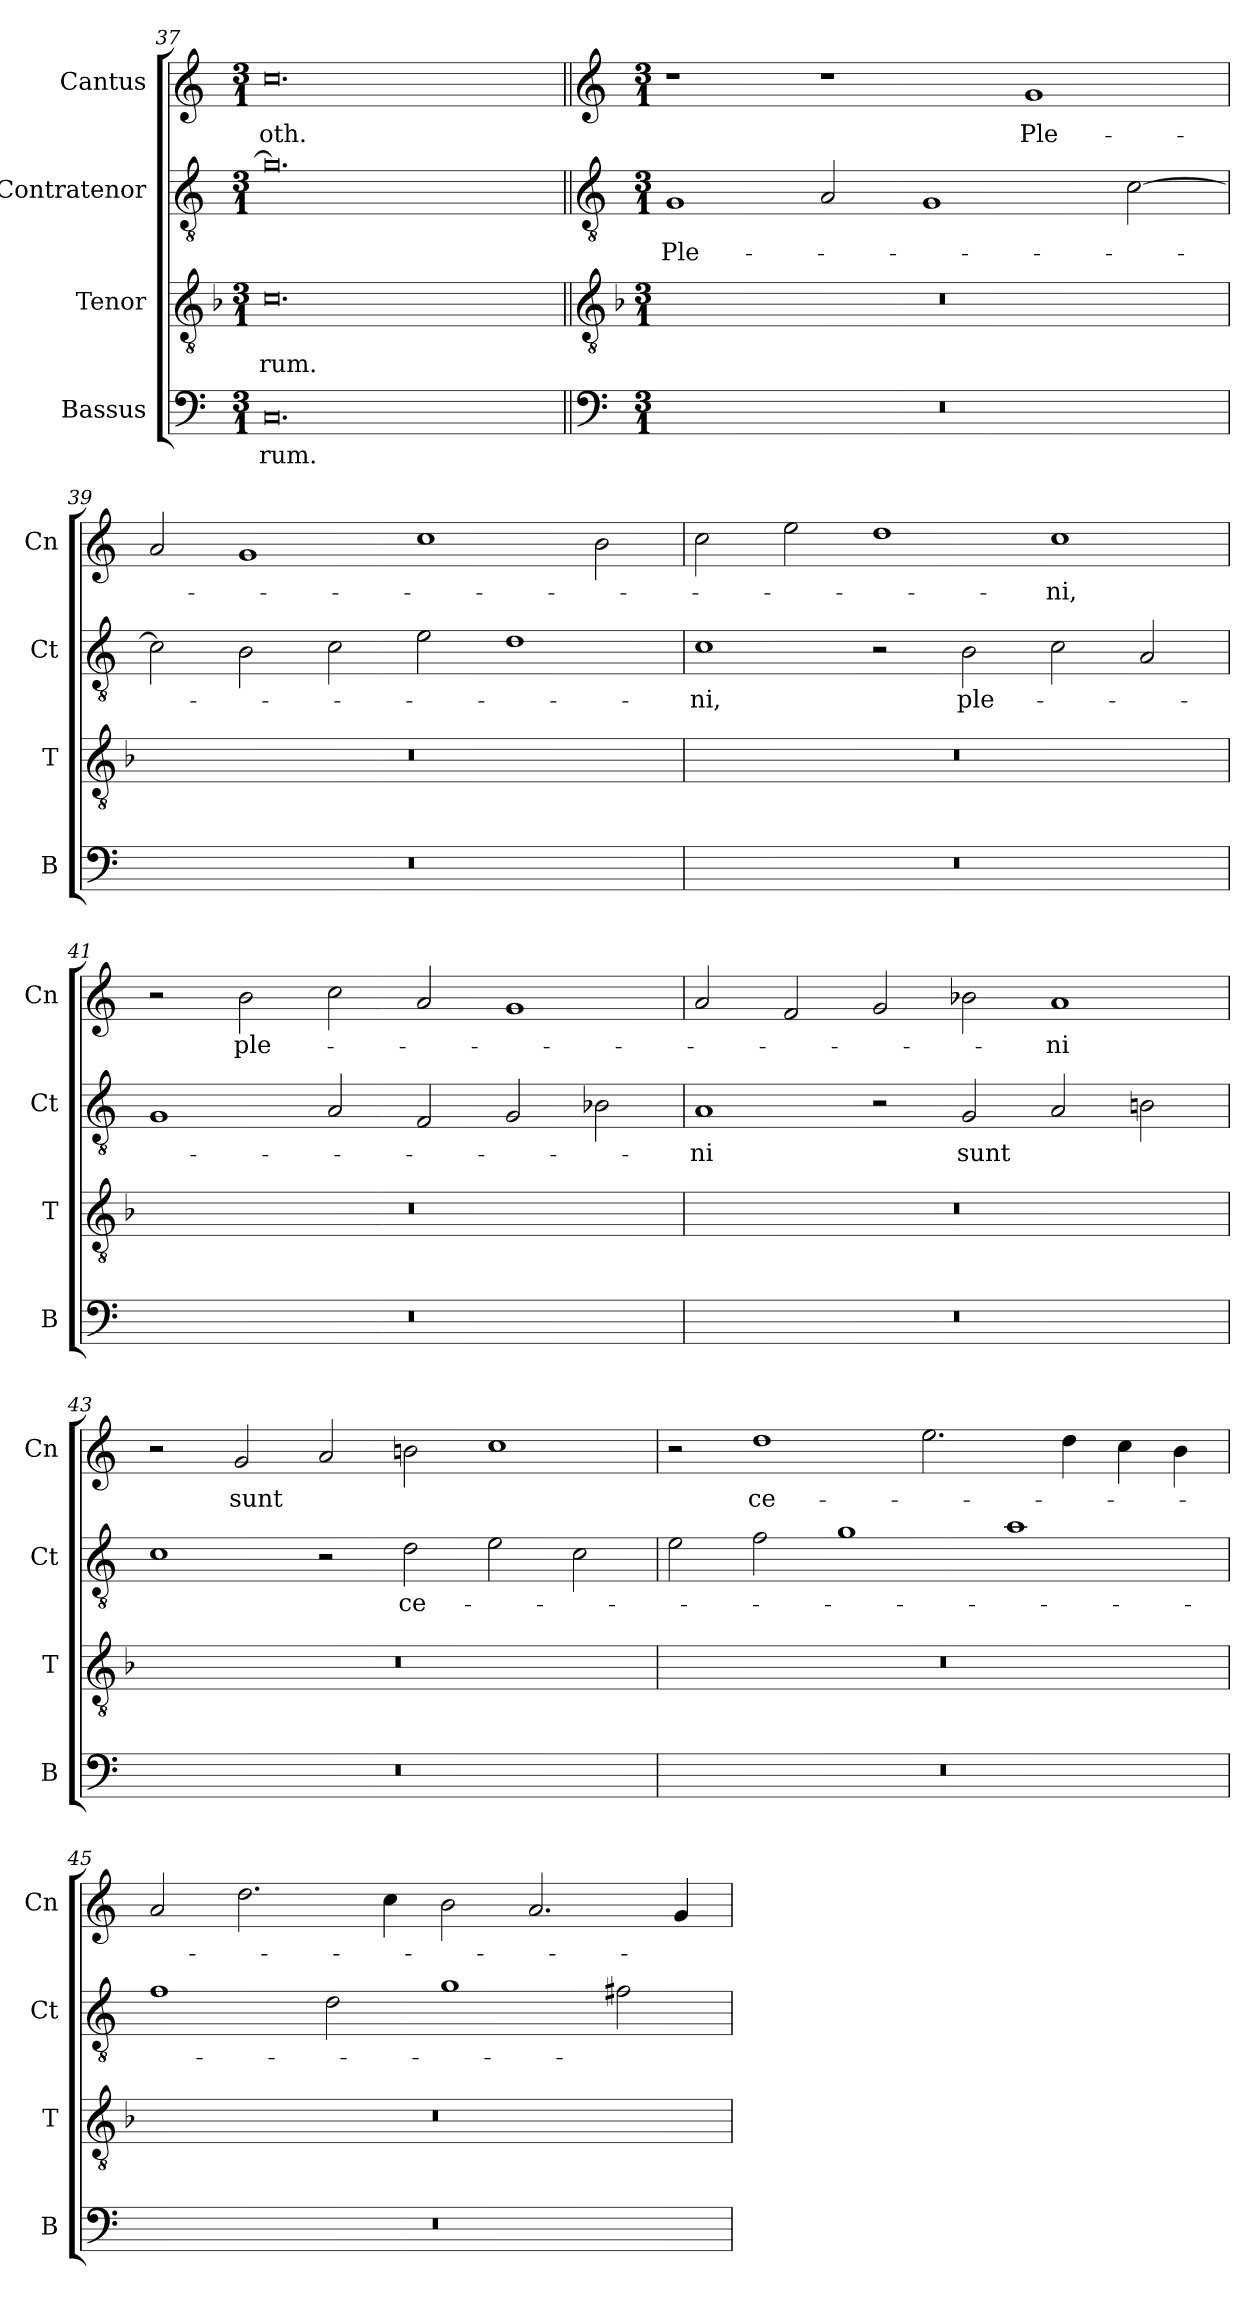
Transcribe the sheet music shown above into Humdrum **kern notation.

**kern	**text	**kern	**text	**kern	**text	**kern	**text
*part4	*part4	*part3	*part3	*part2	*part2	*part1	*part1
*staff4	*staff4	*staff3	*staff3	*staff2	*staff2	*staff1	*staff1
*I"Bassus	*	*I"Tenor	*	*I"Contratenor	*	*I"Cantus	*
*I'B	*	*I'T	*	*I'Ct	*	*I'Cn	*
*clefF4	*	*clefGv2	*	*clefGv2	*	*clefG2	*
*k[]	*	*k[b-]	*	*k[]	*	*k[]	*
*M3/1	*	*M3/1	*	*M3/1	*	*M3/1	*
=37	=37	=37	=37	=37	=37	=37	=37
0.C	-rum.	0.c	-rum.	0.g]	.	0.cc	-oth.
!!LO:LB:g=z
=38||	=38||	=38||	=38||	=38||	=38||	=38||	=38||
*clefF4	*	*clefGv2	*	*clefGv2	*	*clefG2	*
*k[]	*	*k[b-]	*	*k[]	*	*k[]	*
*M3/1	*	*M3/1	*	*M3/1	*	*M3/1	*
0.r	.	0.r	.	1G	Ple-	1r	.
.	.	.	.	2A/	.	1r	.
.	.	.	.	1G	.	.	.
.	.	.	.	.	.	1g	Ple-
.	.	.	.	[2c\	.	.	.
=39	=39	=39	=39	=39	=39	=39	=39
0.r	.	0.r	.	2c\]	.	2a/	.
.	.	.	.	2B\	.	1g	.
.	.	.	.	2c\	.	.	.
.	.	.	.	2e\	.	1cc	.
.	.	.	.	1d	.	.	.
.	.	.	.	.	.	2b\	.
=40	=40	=40	=40	=40	=40	=40	=40
0.r	.	0.r	.	1c	-ni,	2cc\	.
.	.	.	.	.	.	2ee\	.
.	.	.	.	2r	.	1dd	.
.	.	.	.	2B\	ple-	.	.
.	.	.	.	2c\	.	1cc	-ni,
.	.	.	.	2A/	.	.	.
=41	=41	=41	=41	=41	=41	=41	=41
0.r	.	0.r	.	1G	.	2r	.
.	.	.	.	.	.	2b\	ple-
.	.	.	.	2A/	.	2cc\	.
.	.	.	.	2F/	.	2a/	.
.	.	.	.	2G/	.	1g	.
.	.	.	.	2B-X\	.	.	.
=42	=42	=42	=42	=42	=42	=42	=42
0.r	.	0.r	.	1A	-ni	2a/	.
.	.	.	.	.	.	2f/	.
.	.	.	.	2r	.	2g/	.
.	.	.	.	2G/	sunt	2b-X\	.
.	.	.	.	2A/	.	1a	-ni
.	.	.	.	2Bn\	.	.	.
=43	=43	=43	=43	=43	=43	=43	=43
0.r	.	0.r	.	1c	.	2r	.
.	.	.	.	.	.	2g/	sunt
.	.	.	.	2r	.	2a/	.
.	.	.	.	2d\	ce-	2bn\	.
.	.	.	.	2e\	.	1cc	.
.	.	.	.	2c\	.	.	.
=44	=44	=44	=44	=44	=44	=44	=44
0.r	.	0.r	.	2e\	.	2r	.
.	.	.	.	2f\	.	1dd	ce-
.	.	.	.	1g	.	.	.
.	.	.	.	.	.	2.ee\	.
.	.	.	.	1a	.	.	.
.	.	.	.	.	.	4dd\	.
.	.	.	.	.	.	4cc\	.
.	.	.	.	.	.	4b\	.
=45	=45	=45	=45	=45	=45	=45	=45
0.r	.	0.r	.	1f	.	2a/	.
.	.	.	.	.	.	2.dd\	.
.	.	.	.	2d\	.	.	.
.	.	.	.	.	.	4cc\	.
.	.	.	.	1g	.	2b\	.
.	.	.	.	.	.	2.a/	.
.	.	.	.	2f#X\	.	.	.
.	.	.	.	.	.	4g/	.
=	=	=	=	=	=	=	=
*-	*-	*-	*-	*-	*-	*-	*-
